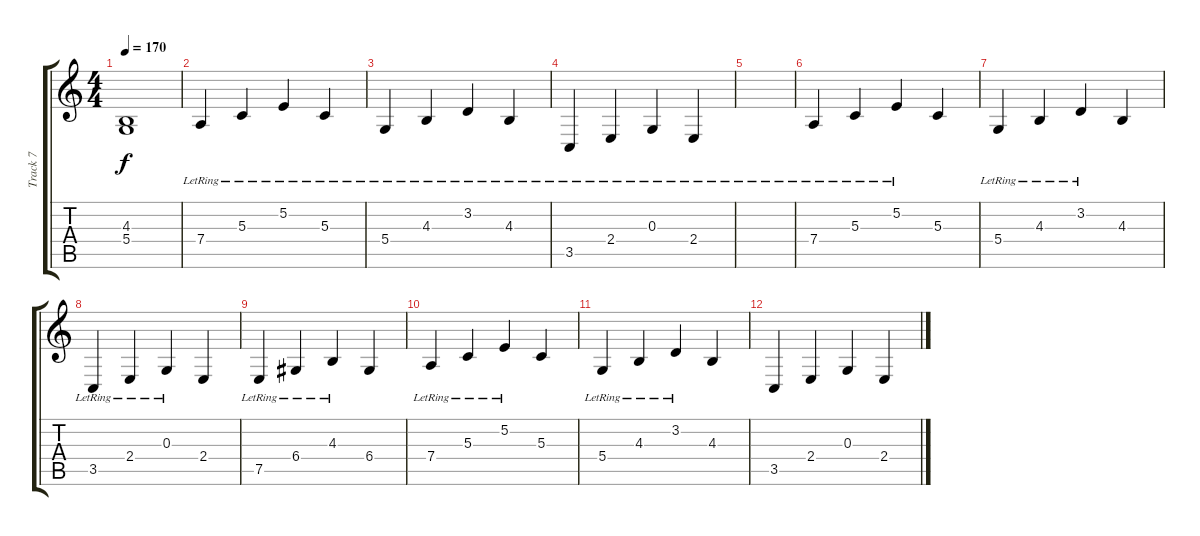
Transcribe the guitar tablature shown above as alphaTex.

\track ("Track 7" "Track 7") {instrument brightacousticpiano}
\staff {score tabs}
\tuning (E4 B3 G3 D3 A2 D2) {hide}
\ts (4 4)
\tempo 170
\clef g2
\ks c
(4.3 5.4).1{dy f} |
7.4{lr}.4 5.3{lr}.4 5.2{lr}.4 5.3{lr}.4 |
5.4{lr}.4 4.3{lr}.4 3.2{lr}.4 4.3{lr}.4 |
3.5{lr}.4 2.4{lr}.4 0.3{lr}.4 2.4{lr}.4 |
|
7.4{lr}.4 5.3{lr}.4 5.2{lr}.4 5.3.4 |
5.4{lr}.4 4.3{lr}.4 3.2{lr}.4 4.3.4 |
3.5{lr}.4 2.4{lr}.4 0.3{lr}.4 2.4.4 |
7.5{lr}.4 6.4{lr}.4 4.3{lr}.4 6.4.4 |
7.4{lr}.4 5.3{lr}.4 5.2{lr}.4 5.3.4 |
5.4{lr}.4 4.3{lr}.4 3.2{lr}.4 4.3.4 |
3.5.4 2.4.4 0.3.4 2.4.4
